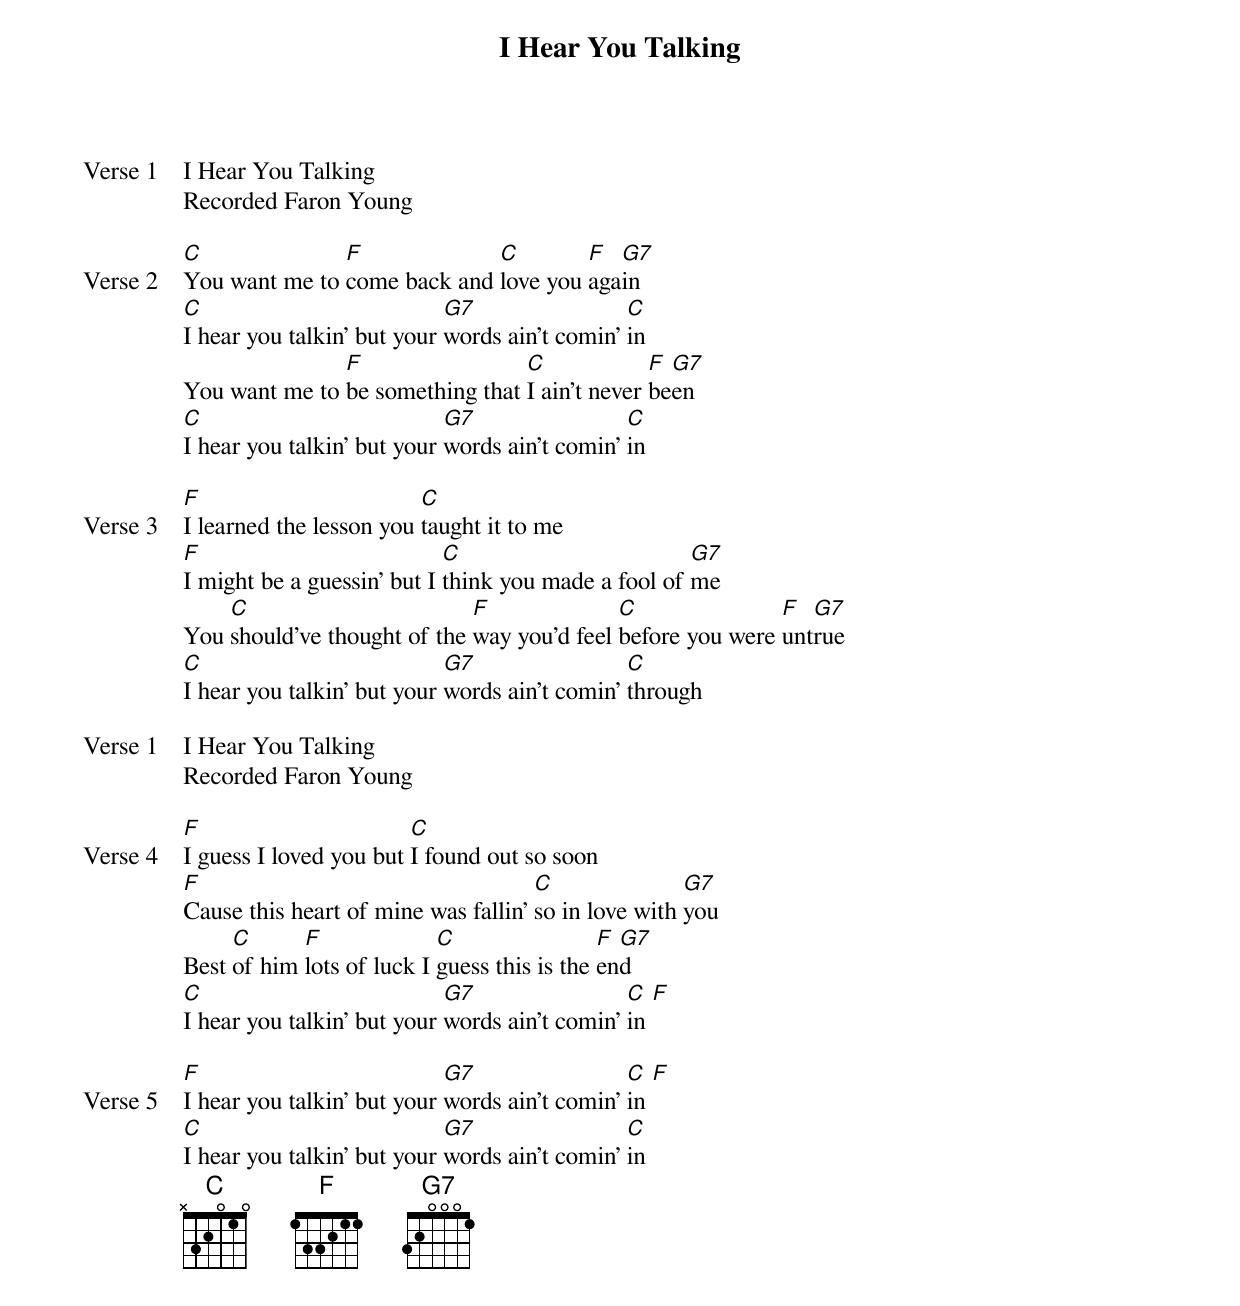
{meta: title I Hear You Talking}
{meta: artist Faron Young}
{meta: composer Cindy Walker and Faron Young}

{start_of_verse: Verse 1}
I Hear You Talking
Recorded Faron Young
{end_of_verse}

{start_of_verse: Verse 2}
[C]You want me to [F]come back and [C]love you [F]aga[G7]in
[C]I hear you talkin' but your [G7]words ain't comin' [C]in
You want me to [F]be something that [C]I ain't never [F]be[G7]en
[C]I hear you talkin' but your [G7]words ain't comin' [C]in
{end_of_verse}

{start_of_verse: Verse 3}
[F]I learned the lesson you [C]taught it to me
[F]I might be a guessin' but I [C]think you made a fool of [G7]me
You [C]should've thought of the [F]way you'd feel [C]before you were [F]unt[G7]rue
[C]I hear you talkin' but your [G7]words ain't comin' [C]through
{end_of_verse}

{start_of_verse: Verse 1}
I Hear You Talking
Recorded Faron Young
{end_of_verse}

{start_of_verse: Verse 4}
[F]I guess I loved you but [C]I found out so soon
[F]Cause this heart of mine was fallin' [C]so in love with [G7]you
Best [C]of him [F]lots of luck I [C]guess this is the [F]en[G7]d
[C]I hear you talkin' but your [G7]words ain't comin' [C]in [F]
{end_of_verse}

{start_of_verse: Verse 5}
[F]I hear you talkin' but your [G7]words ain't comin' [C]in [F]
[C]I hear you talkin' but your [G7]words ain't comin' [C]in
{end_of_verse}
